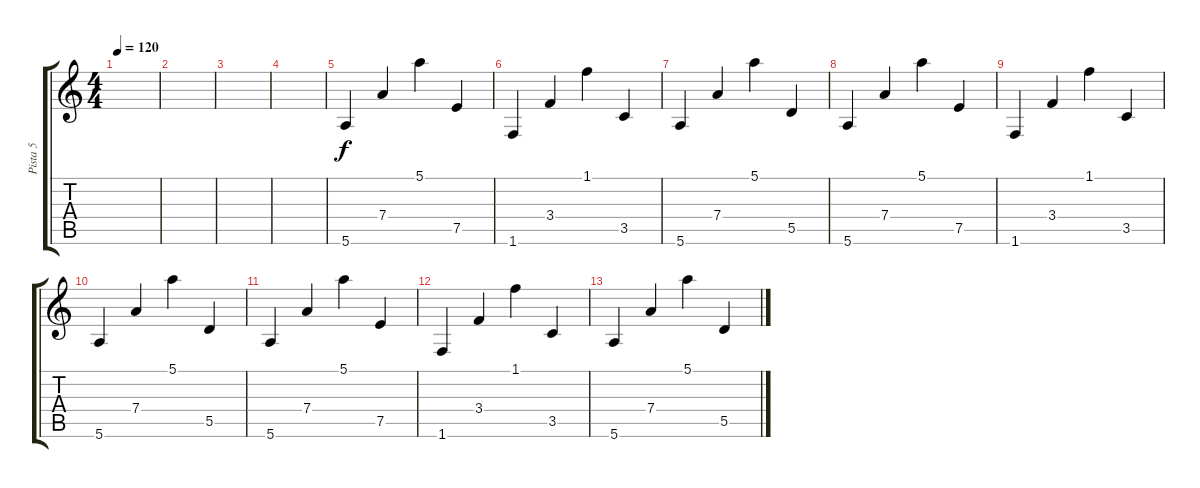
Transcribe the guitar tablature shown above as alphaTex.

\track ("Pista 5" "Pista 5") {instrument acousticguitarsteel}
\staff {score tabs}
\tuning (E4 B3 G3 D3 A2 E2) {hide}
\ts (4 4)
\tempo 120
\clef g2
\ks c
|
|
|
|
5.6.4 7.4.4 5.1.4 7.5.4 |
1.6.4 3.4.4 1.1.4 3.5.4 |
5.6.4 7.4.4 5.1.4 5.5.4 |
5.6.4 7.4.4 5.1.4 7.5.4 |
1.6.4 3.4.4 1.1.4 3.5.4 |
5.6.4 7.4.4 5.1.4 5.5.4 |
5.6.4 7.4.4 5.1.4 7.5.4 |
1.6.4 3.4.4 1.1.4 3.5.4 |
5.6.4 7.4.4 5.1.4 5.5.4
